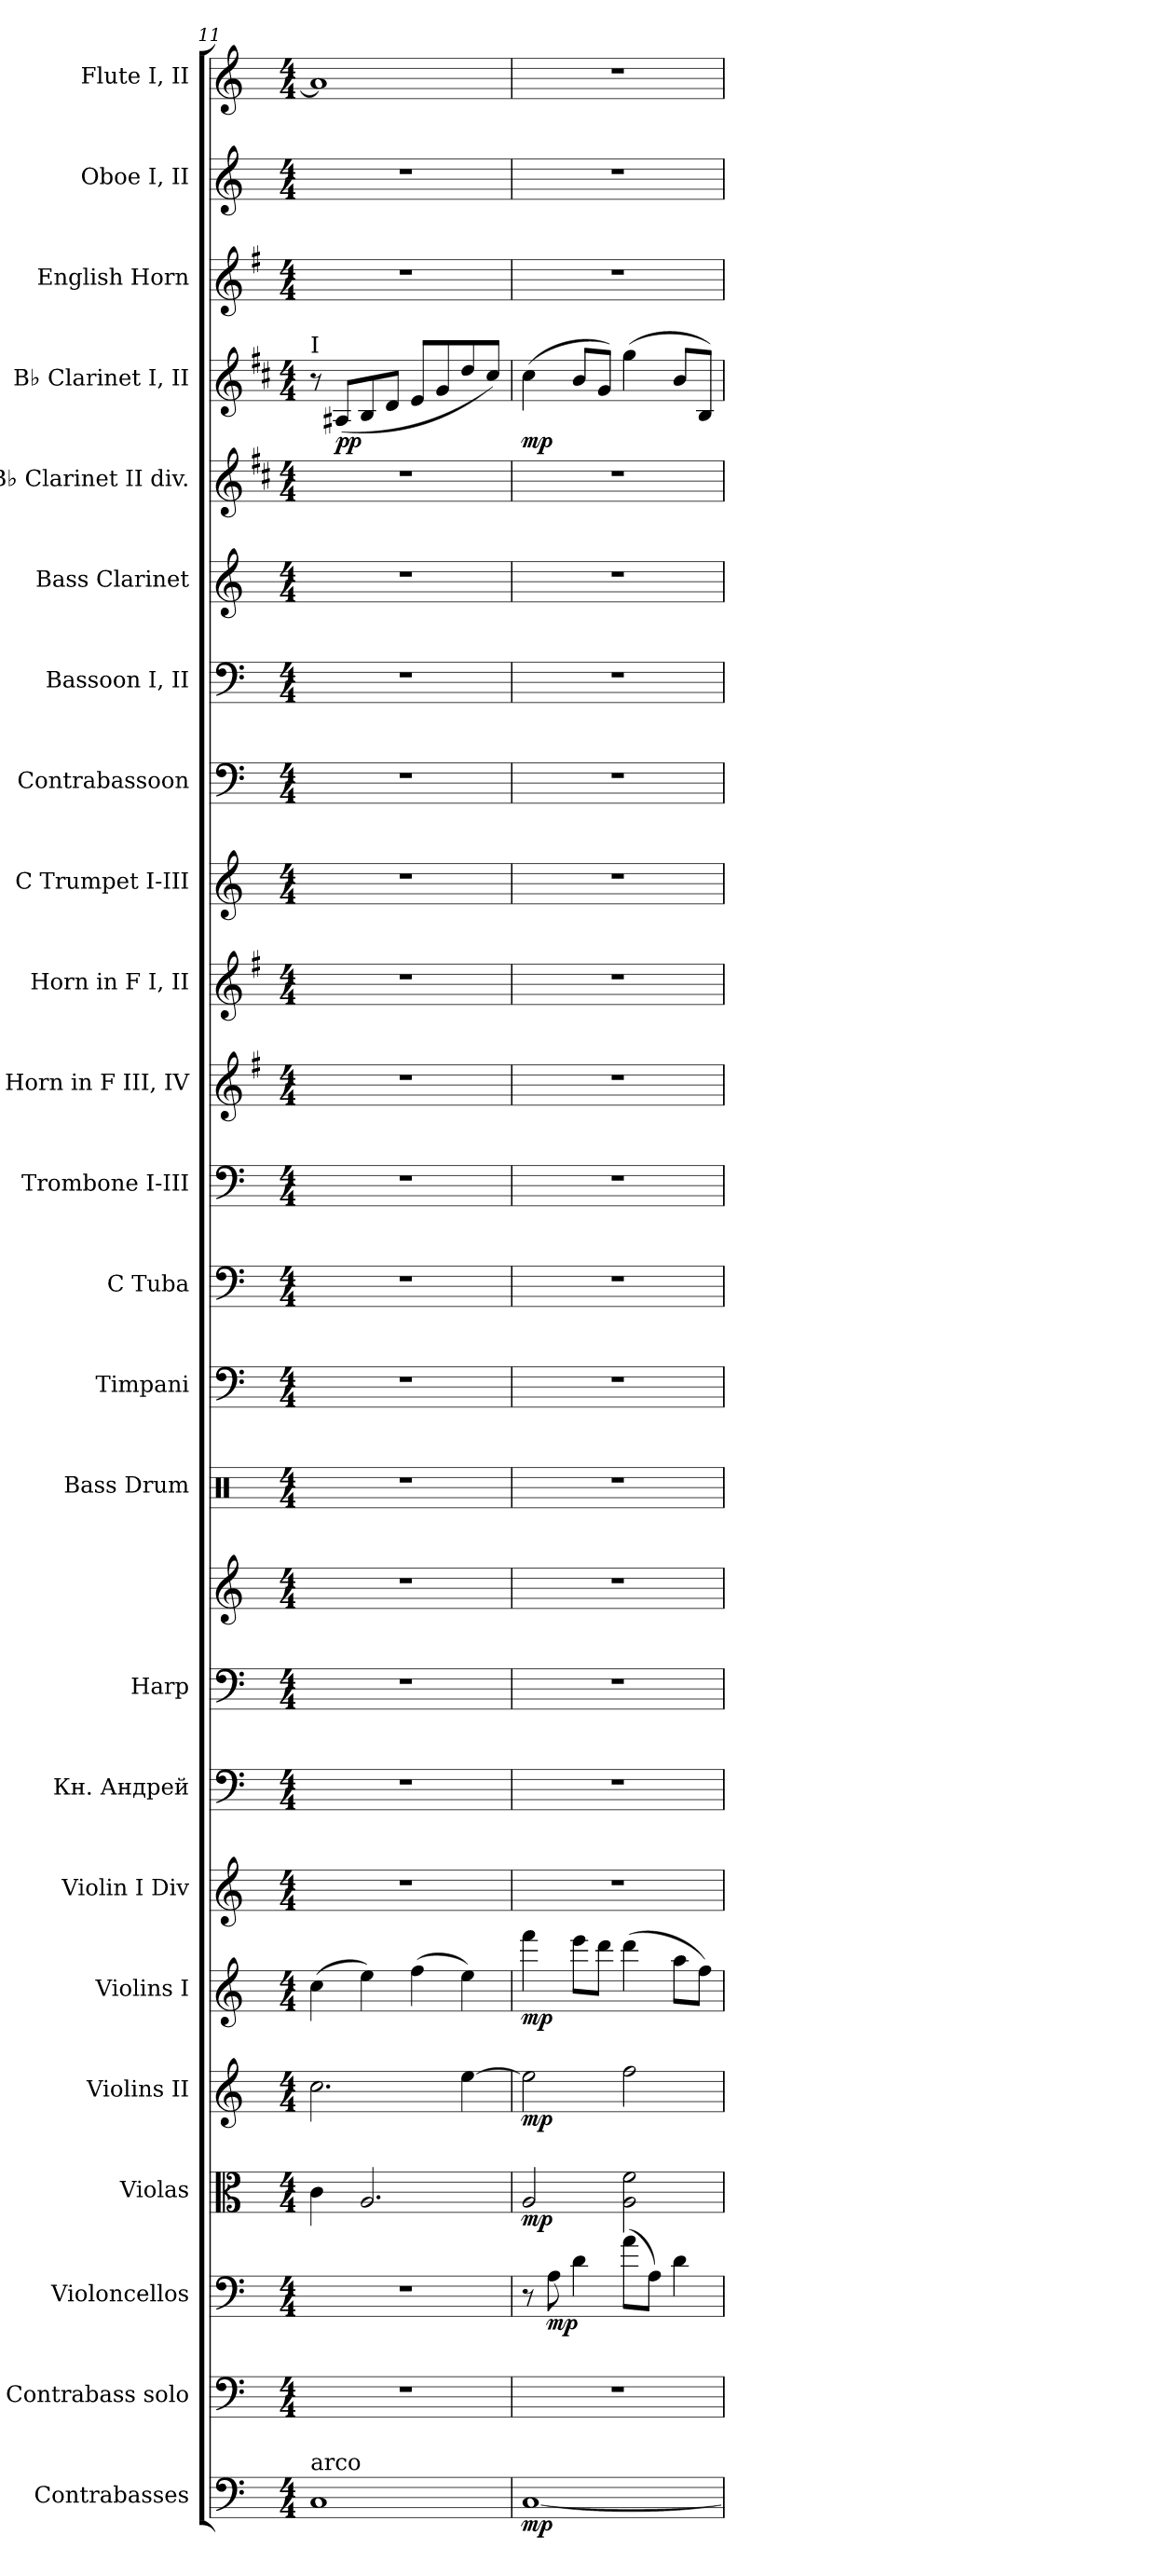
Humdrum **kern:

**kern	**dynam	**kern	**kern	**dynam	**kern	**dynam	**kern	**dynam	**kern	**dynam	**kern	**kern	**kern	**kern	**kern	**kern	**kern	**kern	**kern	**kern	**kern	**kern	**kern	**kern	**kern	**kern	**dynam	**kern	**kern	**kern
*part24	*part24	*part23	*part22	*part22	*part21	*part21	*part20	*part20	*part19	*part19	*part18	*part17	*part16	*part16	*part15	*part14	*part13	*part12	*part11	*part10	*part9	*part8	*part7	*part6	*part5	*part4	*part4	*part3	*part2	*part1
*staff25	*staff25	*staff24	*staff23	*staff23	*staff22	*staff22	*staff21	*staff21	*staff20	*staff20	*staff19	*staff18	*staff17	*staff16	*staff15	*staff14	*staff13	*staff12	*staff11	*staff10	*staff9	*staff8	*staff7	*staff6	*staff5	*staff4	*staff4	*staff3	*staff2	*staff1
*I"Contrabasses	*	*I"Contrabass solo	*I"Violoncellos	*	*I"Violas	*	*I"Violins II	*	*I"Violins I	*	*I"Violin I  Div	*I"Кн. Андрей	*I"Harp	*	*I"Bass Drum	*I"Timpani	*I"C Tuba	*I"Trombone I-III	*I"Horn in F III, IV	*I"Horn in F I, II	*I"C Trumpet I-III	*I"Contrabassoon	*I"Bassoon I, II	*I"Bass Clarinet	*I"B♭ Clarinet II div.	*I"B♭ Clarinet I, II	*	*I"English Horn	*I"Oboe I, II	*I"Flute I, II
*I'Cbs.	*	*I'C-b. so.	*I'Vcs.	*	*I'Vlas.	*	*I'Vlns. II	*	*I'Vlns. I	*	*I'Vln. I  Div	*	*I'Hrp.	*	*I'B. Drum	*I'Timp.	*I'C Tb.	*I'Tbn. I-III	*	*	*I'C Tpt. I-III	*I'Cbsn.	*I'Bsn. I, II	*I'B. Cl.	*I'B♭ Cl. II div.	*I'B♭ Cl. I, II	*	*I'E. Hn.	*I'Ob. I, II	*I'Fl. I, II
*clefF4	*	*clefF4	*clefF4	*	*clefC3	*	*clefG2	*	*clefG2	*	*clefG2	*clefF4	*clefF4	*clefG2	*clefX	*clefF4	*clefF4	*clefF4	*clefG2	*clefG2	*clefG2	*clefF4	*clefF4	*clefG2	*clefG2	*clefG2	*	*clefG2	*clefG2	*clefG2
*ITrd7c12	*	*ITrd7c12	*	*	*	*	*	*	*	*	*	*	*	*	*	*	*	*	*ITrd4c7	*ITrd4c7	*	*ITrd7c12	*	*ITrd8c14	*ITrd1c2	*ITrd1c2	*	*ITrd4c7	*	*
*k[]	*	*k[]	*k[]	*	*k[]	*	*k[]	*	*k[]	*	*k[]	*k[]	*k[]	*k[]	*k[]	*k[]	*k[]	*k[]	*k[]	*k[]	*k[]	*k[]	*k[]	*k[]	*k[]	*k[]	*	*k[]	*k[]	*k[]
*M4/4	*	*M4/4	*M4/4	*	*M4/4	*	*M4/4	*	*M4/4	*	*M4/4	*M4/4	*M4/4	*M4/4	*M4/4	*M4/4	*M4/4	*M4/4	*M4/4	*M4/4	*M4/4	*M4/4	*M4/4	*M4/4	*M4/4	*M4/4	*	*M4/4	*M4/4	*M4/4
*MM68	*	*MM68	*MM68	*	*MM68	*	*MM68	*	*MM68	*	*MM68	*MM68	*MM68	*MM68	*MM68	*MM68	*MM68	*MM68	*MM68	*MM68	*MM68	*MM68	*MM68	*MM68	*MM68	*MM68	*	*MM68	*MM68	*MM68
=11	=11	=11	=11	=11	=11	=11	=11	=11	=11	=11	=11	=11	=11	=11	=11	=11	=11	=11	=11	=11	=11	=11	=11	=11	=11	=11	=11	=11	=11	=11
*^	*	*	*	*	*^	*	*^	*	*	*	*	*	*	*	*	*	*	*	*	*	*	*	*	*	*	*	*	*	*	*
!	!	!	!	!	!	!	!	!	!	!	!	!	!	!	!	!	!	!	!	!	!	!	!	!	!	!	!	!	!LO:TX:a:t=I	!	!	!	!
!LO:TX:a:t=arco	!	!	!	!	!	!	!	!	!	!	!	!	!	!	!	!	!	!	!	!	!	!	!	!	!	!	!	!	!	!	!	!	!
1CC	2ryy	.	1r	1r	.	4c\	2ryy	.	2.cc\	2ryy	.	(>4cc\	.	1r	1r	1r	1r	1r	1r	1r	1r	1r	1r	1r	1r	1r	1r	1r	8r	.	1r	1r	1a]
!	!	!	!	!	!	!	!	!	!	!	!	!	!	!	!	!	!	!	!	!	!	!	!	!	!	!	!	!	!	!LO:DY:b	!	!	!
.	.	.	.	.	.	.	.	.	.	.	.	.	.	.	.	.	.	.	.	.	.	.	.	.	.	.	.	.	(<8G#X/L	pp	.	.	.
.	.	.	.	.	.	2.A/	.	.	.	.	.	4ee\)	.	.	.	.	.	.	.	.	.	.	.	.	.	.	.	.	8A/	.	.	.	.
.	.	.	.	.	.	.	.	.	.	.	.	.	.	.	.	.	.	.	.	.	.	.	.	.	.	.	.	.	8c/J	.	.	.	.
.	8ryy	.	.	.	.	.	8ryy	.	.	8ryy	.	(>4ff\	.	.	.	.	.	.	.	.	.	.	.	.	.	.	.	.	8d/L	.	.	.	.
.	8ryy	.	.	.	.	.	8ryy	.	.	8ryy	.	.	.	.	.	.	.	.	.	.	.	.	.	.	.	.	.	.	8f/	.	.	.	.
.	4ryy	.	.	.	.	.	4ryy	.	[4ee\	4ryy	.	4ee\)	.	.	.	.	.	.	.	.	.	.	.	.	.	.	.	.	8cc/	.	.	.	.
.	.	.	.	.	.	.	.	.	.	.	.	.	.	.	.	.	.	.	.	.	.	.	.	.	.	.	.	.	8b/J)	.	.	.	.
*	*	*	*	*	*	*v	*v	*	*	*	*	*	*	*	*	*	*	*	*	*	*	*	*	*	*	*	*	*	*	*	*	*	*
*v	*v	*	*	*	*	*	*	*v	*v	*	*	*	*	*	*	*	*	*	*	*	*	*	*	*	*	*	*	*	*	*	*	*
=12	=12	=12	=12	=12	=12	=12	=12	=12	=12	=12	=12	=12	=12	=12	=12	=12	=12	=12	=12	=12	=12	=12	=12	=12	=12	=12	=12	=12	=12	=12
!	!LO:DY:b	!	!	!	!	!LO:DY:b	!	!LO:DY:b	!	!LO:DY:b	!	!	!	!	!	!	!	!	!	!	!	!	!	!	!	!	!LO:DY:b	!	!	!
[1CC	mp	1r	8r	.	2A/	mp	2ee\]	mp	4fff\	mp	1r	1r	1r	1r	1r	1r	1r	1r	1r	1r	1r	1r	1r	1r	1r	(<4b\	mp	1r	1r	1r
!	!	!	!	!LO:DY:b	!	!	!	!	!	!	!	!	!	!	!	!	!	!	!	!	!	!	!	!	!	!	!	!	!	!
.	.	.	8A\	mp	.	.	.	.	.	.	.	.	.	.	.	.	.	.	.	.	.	.	.	.	.	.	.	.	.	.
.	.	.	4d\	.	.	.	.	.	8eee\L	.	.	.	.	.	.	.	.	.	.	.	.	.	.	.	.	8a/L	.	.	.	.
.	.	.	.	.	.	.	.	.	8ddd\J	.	.	.	.	.	.	.	.	.	.	.	.	.	.	.	.	8f/J)	.	.	.	.
.	.	.	(>8a\L	.	2A\ 2f\	.	2ff\	.	(>4ddd\	.	.	.	.	.	.	.	.	.	.	.	.	.	.	.	.	(>4ff\	.	.	.	.
.	.	.	8A\J)	.	.	.	.	.	.	.	.	.	.	.	.	.	.	.	.	.	.	.	.	.	.	.	.	.	.	.
.	.	.	4d\	.	.	.	.	.	8aa\L	.	.	.	.	.	.	.	.	.	.	.	.	.	.	.	.	8a/L	.	.	.	.
.	.	.	.	.	.	.	.	.	8ff\J)	.	.	.	.	.	.	.	.	.	.	.	.	.	.	.	.	8A/J)	.	.	.	.
=	=	=	=	=	=	=	=	=	=	=	=	=	=	=	=	=	=	=	=	=	=	=	=	=	=	=	=	=	=	=
*-	*-	*-	*-	*-	*-	*-	*-	*-	*-	*-	*-	*-	*-	*-	*-	*-	*-	*-	*-	*-	*-	*-	*-	*-	*-	*-	*-	*-	*-	*-
